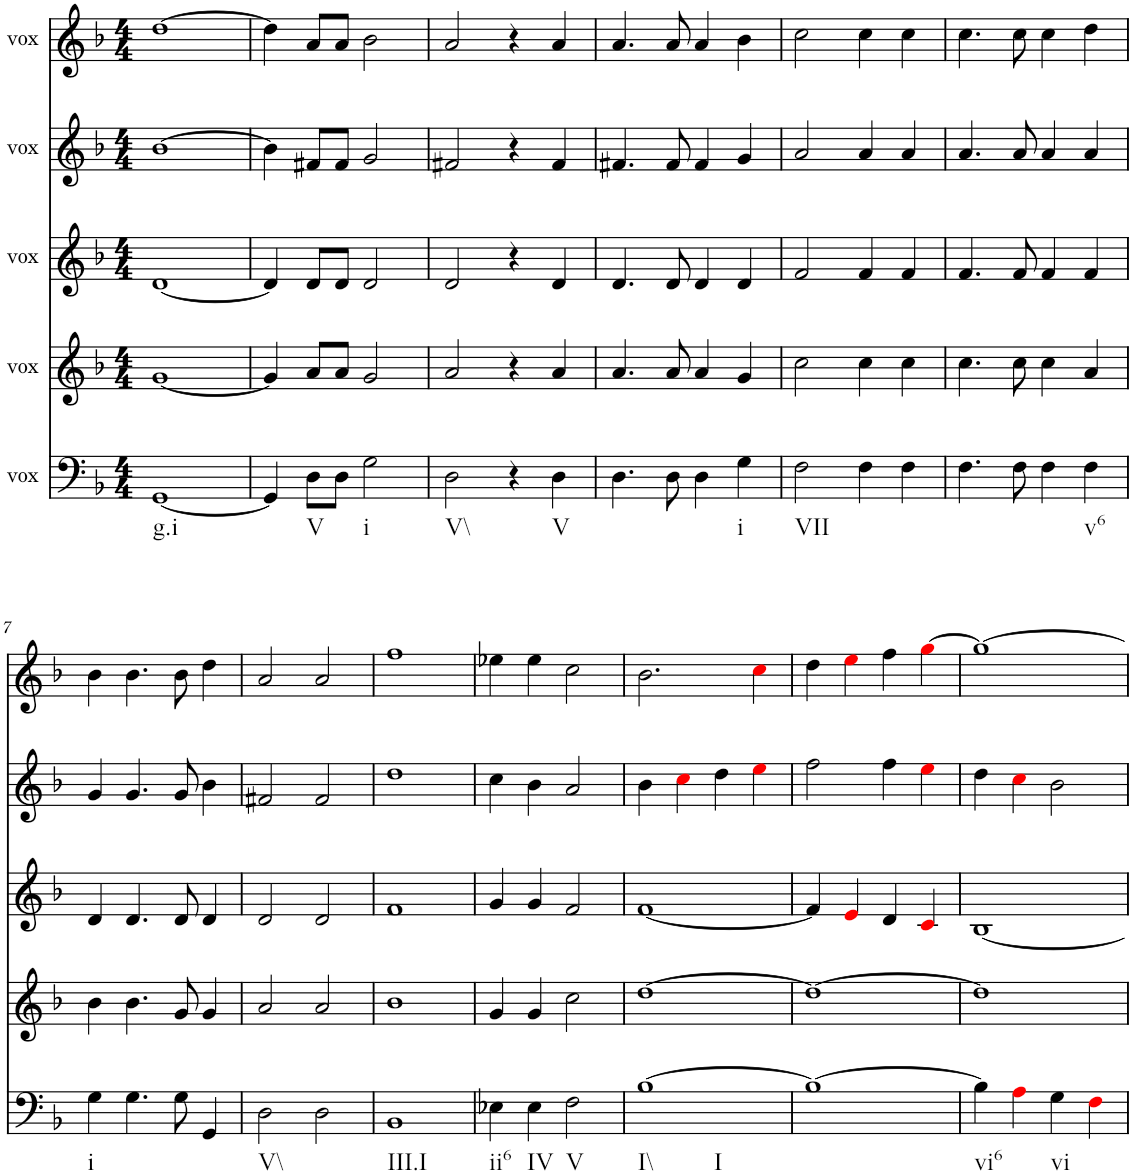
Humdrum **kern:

**kern	**kern	**kern	**kern	**kern
*part5	*part4	*part3	*part2	*part1
*staff5	*staff4	*staff3	*staff2	*staff1
*I"vox	*I"vox	*I"vox	*I"vox	*I"vox
*clefF4	*clefG2	*clefG2	*clefG2	*clefG2
*k[b-]	*k[b-]	*k[b-]	*k[b-]	*k[b-]
*M4/4	*M4/4	*M4/4	*M4/4	*M4/4
=1	=1	=1	=1	=1
!LO:TX:b:t=g.i	!	!	!	!
[1GG	[1g	[1d	[1b-	[1dd
=2	=2	=2	=2	=2
4GG/]	4g/]	4d/]	4b-\]	4dd\]
!LO:TX:b:t=V	!	!	!	!
8D\L	8a/L	8d/L	8f#X/L	8a/L
8D\J	8a/J	8d/J	8f#/J	8a/J
!LO:TX:b:t=i	!	!	!	!
2G\	2g/	2d/	2g/	2b-\
=3	=3	=3	=3	=3
!LO:TX:b:t=V\\	!	!	!	!
2D\	2a/	2d/	2f#X/	2a/
4r	4r	4r	4r	4r
!LO:TX:b:t=V	!	!	!	!
4D\	4a/	4d/	4f#/	4a/
=4	=4	=4	=4	=4
4.D\	4.a/	4.d/	4.f#X/	4.a/
8D\	8a/	8d/	8f#/	8a/
4D\	4a/	4d/	4f#/	4a/
!LO:TX:b:t=i	!	!	!	!
4G\	4g/	4d/	4g/	4b-\
=5	=5	=5	=5	=5
!LO:TX:b:t=VII	!	!	!	!
2F\	2cc\	2f/	2a/	2cc\
4F\	4cc\	4f/	4a/	4cc\
4F\	4cc\	4f/	4a/	4cc\
=6	=6	=6	=6	=6
4.F\	4.cc\	4.f/	4.a/	4.cc\
8F\	8cc\	8f/	8a/	8cc\
4F\	4cc\	4f/	4a/	4cc\
!LO:TX:b:t=v6	!	!	!	!
4F\	4a/	4f/	4a/	4dd\
!!LO:LB:g=z
=7	=7	=7	=7	=7
!LO:TX:b:t=i	!	!	!	!
4G\	4b-\	4d/	4g/	4b-\
4.G\	4.b-\	4.d/	4.g/	4.b-\
8G\	8g/	8d/	8g/	8b-\
4GG/	4g/	4d/	4b-\	4dd\
=8	=8	=8	=8	=8
!LO:TX:b:t=V\\	!	!	!	!
2D\	2a/	2d/	2f#X/	2a/
2D\	2a/	2d/	2f#/	2a/
=9	=9	=9	=9	=9
!LO:TX:b:t=III.I	!	!	!	!
1BB-	1b-	1f	1dd	1ff
=10	=10	=10	=10	=10
!LO:TX:b:t=ii6	!	!	!	!
4E-X\	4g/	4g/	4cc\	4ee-X\
!LO:TX:b:t=IV	!	!	!	!
4E-\	4g/	4g/	4b-\	4ee-\
!LO:TX:b:t=V	!	!	!	!
2F\	2cc\	2f/	2a/	2cc\
=11	=11	=11	=11	=11
!LO:TX:b:t=I\\	!	!	!	!
!LO:TX:b:t=I	!	!	!	!
[1B-	[1dd	[1f	4b-\	2.b-\
.	.	.	4cci\	.
.	.	.	4dd\	.
.	.	.	4eei\	4cci\
=12	=12	=12	=12	=12
1B-_	1dd_	4f/]	2ff\	4dd\
.	.	4ei/	.	4eei\
.	.	4d/	4ff\	4ff\
.	.	4ci/	4eei\	[4ggi\
=13	=13	=13	=13	=13
!LO:TX:b:t=vi6	!	!	!	!
4B-\]	1dd]	[1B-	4dd\	1gg_
4Ai\	.	.	4cci\	.
!LO:TX:b:t=vi	!	!	!	!
4G\	.	.	2b-\	.
4Fi\	.	.	.	.
=	=	=	=	=
*-	*-	*-	*-	*-
